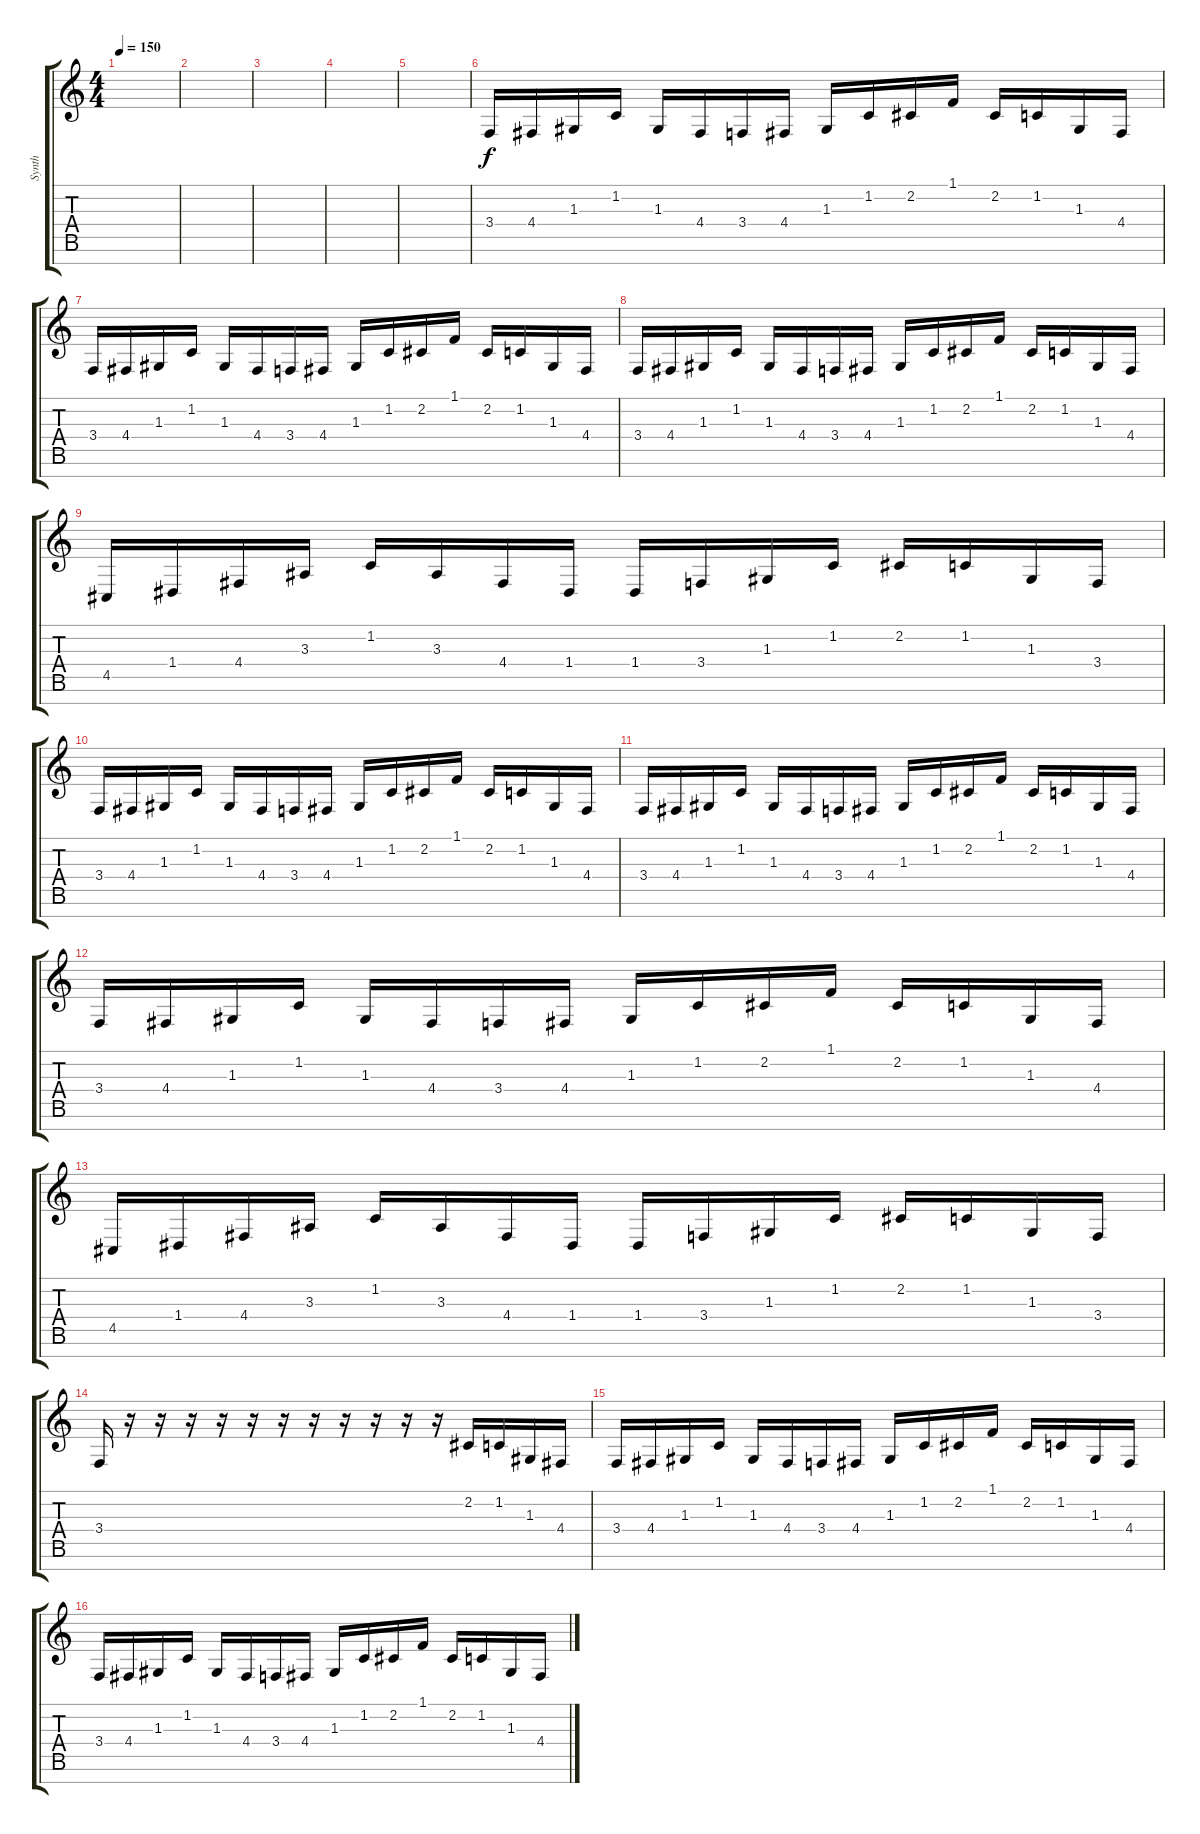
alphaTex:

\track ("Synth" "Synth") {instrument lead2sawtooth}
\staff {score tabs}
\tuning (E4 B3 G3 D3 A2 E2 B1) {hide}
\ts (4 4)
\tempo 150
\clef g2
\ks c
|
|
|
|
|
3.4.16 4.4.16 1.3.16 1.2.16 1.3.16 4.4.16 3.4.16 4.4.16 1.3.16 1.2.16 2.2.16 1.1.16 2.2.16 1.2.16 1.3.16 4.4.16 |
3.4.16 4.4.16 1.3.16 1.2.16 1.3.16 4.4.16 3.4.16 4.4.16 1.3.16 1.2.16 2.2.16 1.1.16 2.2.16 1.2.16 1.3.16 4.4.16 |
3.4.16 4.4.16 1.3.16 1.2.16 1.3.16 4.4.16 3.4.16 4.4.16 1.3.16 1.2.16 2.2.16 1.1.16 2.2.16 1.2.16 1.3.16 4.4.16 |
4.5.16 1.4.16 4.4.16 3.3.16 1.2.16 3.3.16 4.4.16 1.4.16 1.4.16 3.4.16 1.3.16 1.2.16 2.2.16 1.2.16 1.3.16 3.4.16 |
3.4.16 4.4.16 1.3.16 1.2.16 1.3.16 4.4.16 3.4.16 4.4.16 1.3.16 1.2.16 2.2.16 1.1.16 2.2.16 1.2.16 1.3.16 4.4.16 |
3.4.16 4.4.16 1.3.16 1.2.16 1.3.16 4.4.16 3.4.16 4.4.16 1.3.16 1.2.16 2.2.16 1.1.16 2.2.16 1.2.16 1.3.16 4.4.16 |
3.4.16 4.4.16 1.3.16 1.2.16 1.3.16 4.4.16 3.4.16 4.4.16 1.3.16 1.2.16 2.2.16 1.1.16 2.2.16 1.2.16 1.3.16 4.4.16 |
4.5.16 1.4.16 4.4.16 3.3.16 1.2.16 3.3.16 4.4.16 1.4.16 1.4.16 3.4.16 1.3.16 1.2.16 2.2.16 1.2.16 1.3.16 3.4.16 |
3.4.16 r.16 r.16 r.16 r.16 r.16 r.16 r.16 r.16 r.16 r.16 r.16 2.2.16 1.2.16 1.3.16 4.4.16 |
3.4.16 4.4.16 1.3.16 1.2.16 1.3.16 4.4.16 3.4.16 4.4.16 1.3.16 1.2.16 2.2.16 1.1.16 2.2.16 1.2.16 1.3.16 4.4.16 |
3.4.16 4.4.16 1.3.16 1.2.16 1.3.16 4.4.16 3.4.16 4.4.16 1.3.16 1.2.16 2.2.16 1.1.16 2.2.16 1.2.16 1.3.16 4.4.16
